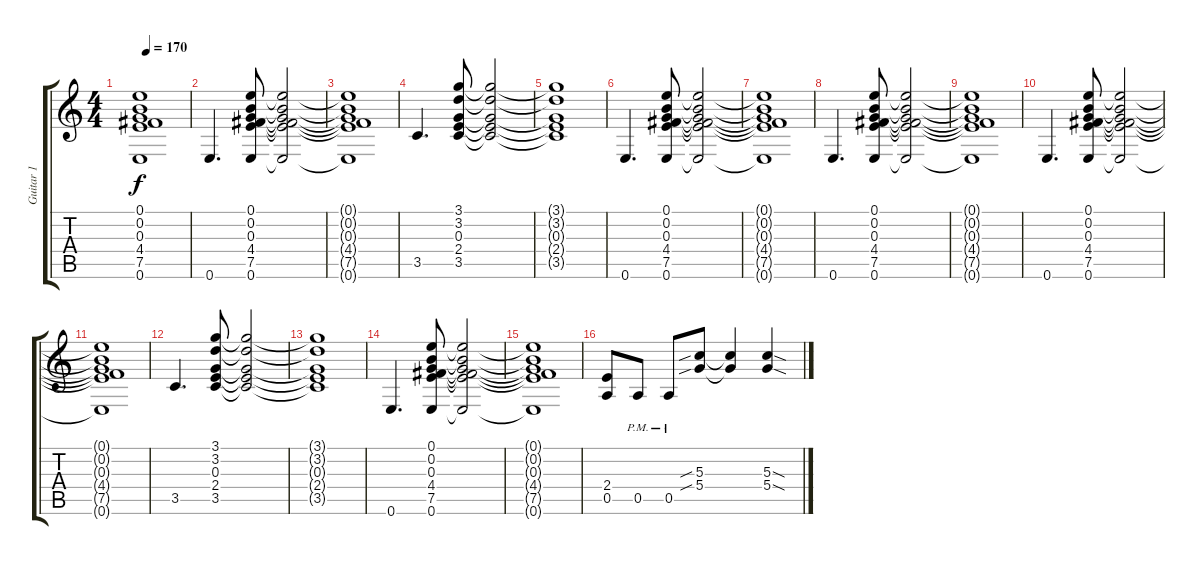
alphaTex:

\track ("Guitar 1" "Guitar 1") {instrument distortionguitar}
\staff {score tabs}
\tuning (E4 B3 G3 D3 A2 E2) {hide}
\ts (4 4)
\tempo 170
\clef g2
\ks c
(0.1{t} 0.2{t} 0.3{t} 4.4{t} 7.5{t} 0.6{t}).1{dy f} |
0.6.4{d} (0.1 0.2 0.3 4.4 7.5 0.6).8 (0.1{t} 0.2{t} 0.3{t} 4.4{t} 7.5{t} 0.6{t}).2 |
(0.1{t} 0.2{t} 0.3{t} 4.4{t} 7.5{t} 0.6{t}).1 |
3.5.4{d} (3.1 3.2 0.3 2.4 3.5).8 (3.1{t} 3.2{t} 0.3{t} 2.4{t} 3.5{t}).2 |
(3.1{t} 3.2{t} 0.3{t} 2.4{t} 3.5{t}).1 |
0.6.4{d} (0.1 0.2 0.3 4.4 7.5 0.6).8 (0.1{t} 0.2{t} 0.3{t} 4.4{t} 7.5{t} 0.6{t}).2 |
(0.1{t} 0.2{t} 0.3{t} 4.4{t} 7.5{t} 0.6{t}).1 |
0.6.4{d} (0.1 0.2 0.3 4.4 7.5 0.6).8 (0.1{t} 0.2{t} 0.3{t} 4.4{t} 7.5{t} 0.6{t}).2 |
(0.1{t} 0.2{t} 0.3{t} 4.4{t} 7.5{t} 0.6{t}).1 |
0.6.4{d} (0.1 0.2 0.3 4.4 7.5 0.6).8 (0.1{t} 0.2{t} 0.3{t} 4.4{t} 7.5{t} 0.6{t}).2 |
(0.1{t} 0.2{t} 0.3{t} 4.4{t} 7.5{t} 0.6{t}).1 |
3.5.4{d} (3.1 3.2 0.3 2.4 3.5).8 (3.1{t} 3.2{t} 0.3{t} 2.4{t} 3.5{t}).2 |
(3.1{t} 3.2{t} 0.3{t} 2.4{t} 3.5{t}).1 |
0.6.4{d} (0.1 0.2 0.3 4.4 7.5 0.6).8 (0.1{t} 0.2{t} 0.3{t} 4.4{t} 7.5{t} 0.6{t}).2 |
(0.1{t} 0.2{t} 0.3{t} 4.4{t} 7.5{t} 0.6{t}).1 |
(2.4 0.5).8 0.5{pm}.8 0.5{pm}.8 (5.3{sib} 5.4{sib}).8 (5.3{t} 5.4{t}).4 (5.3{sod} 5.4{sod}).4
